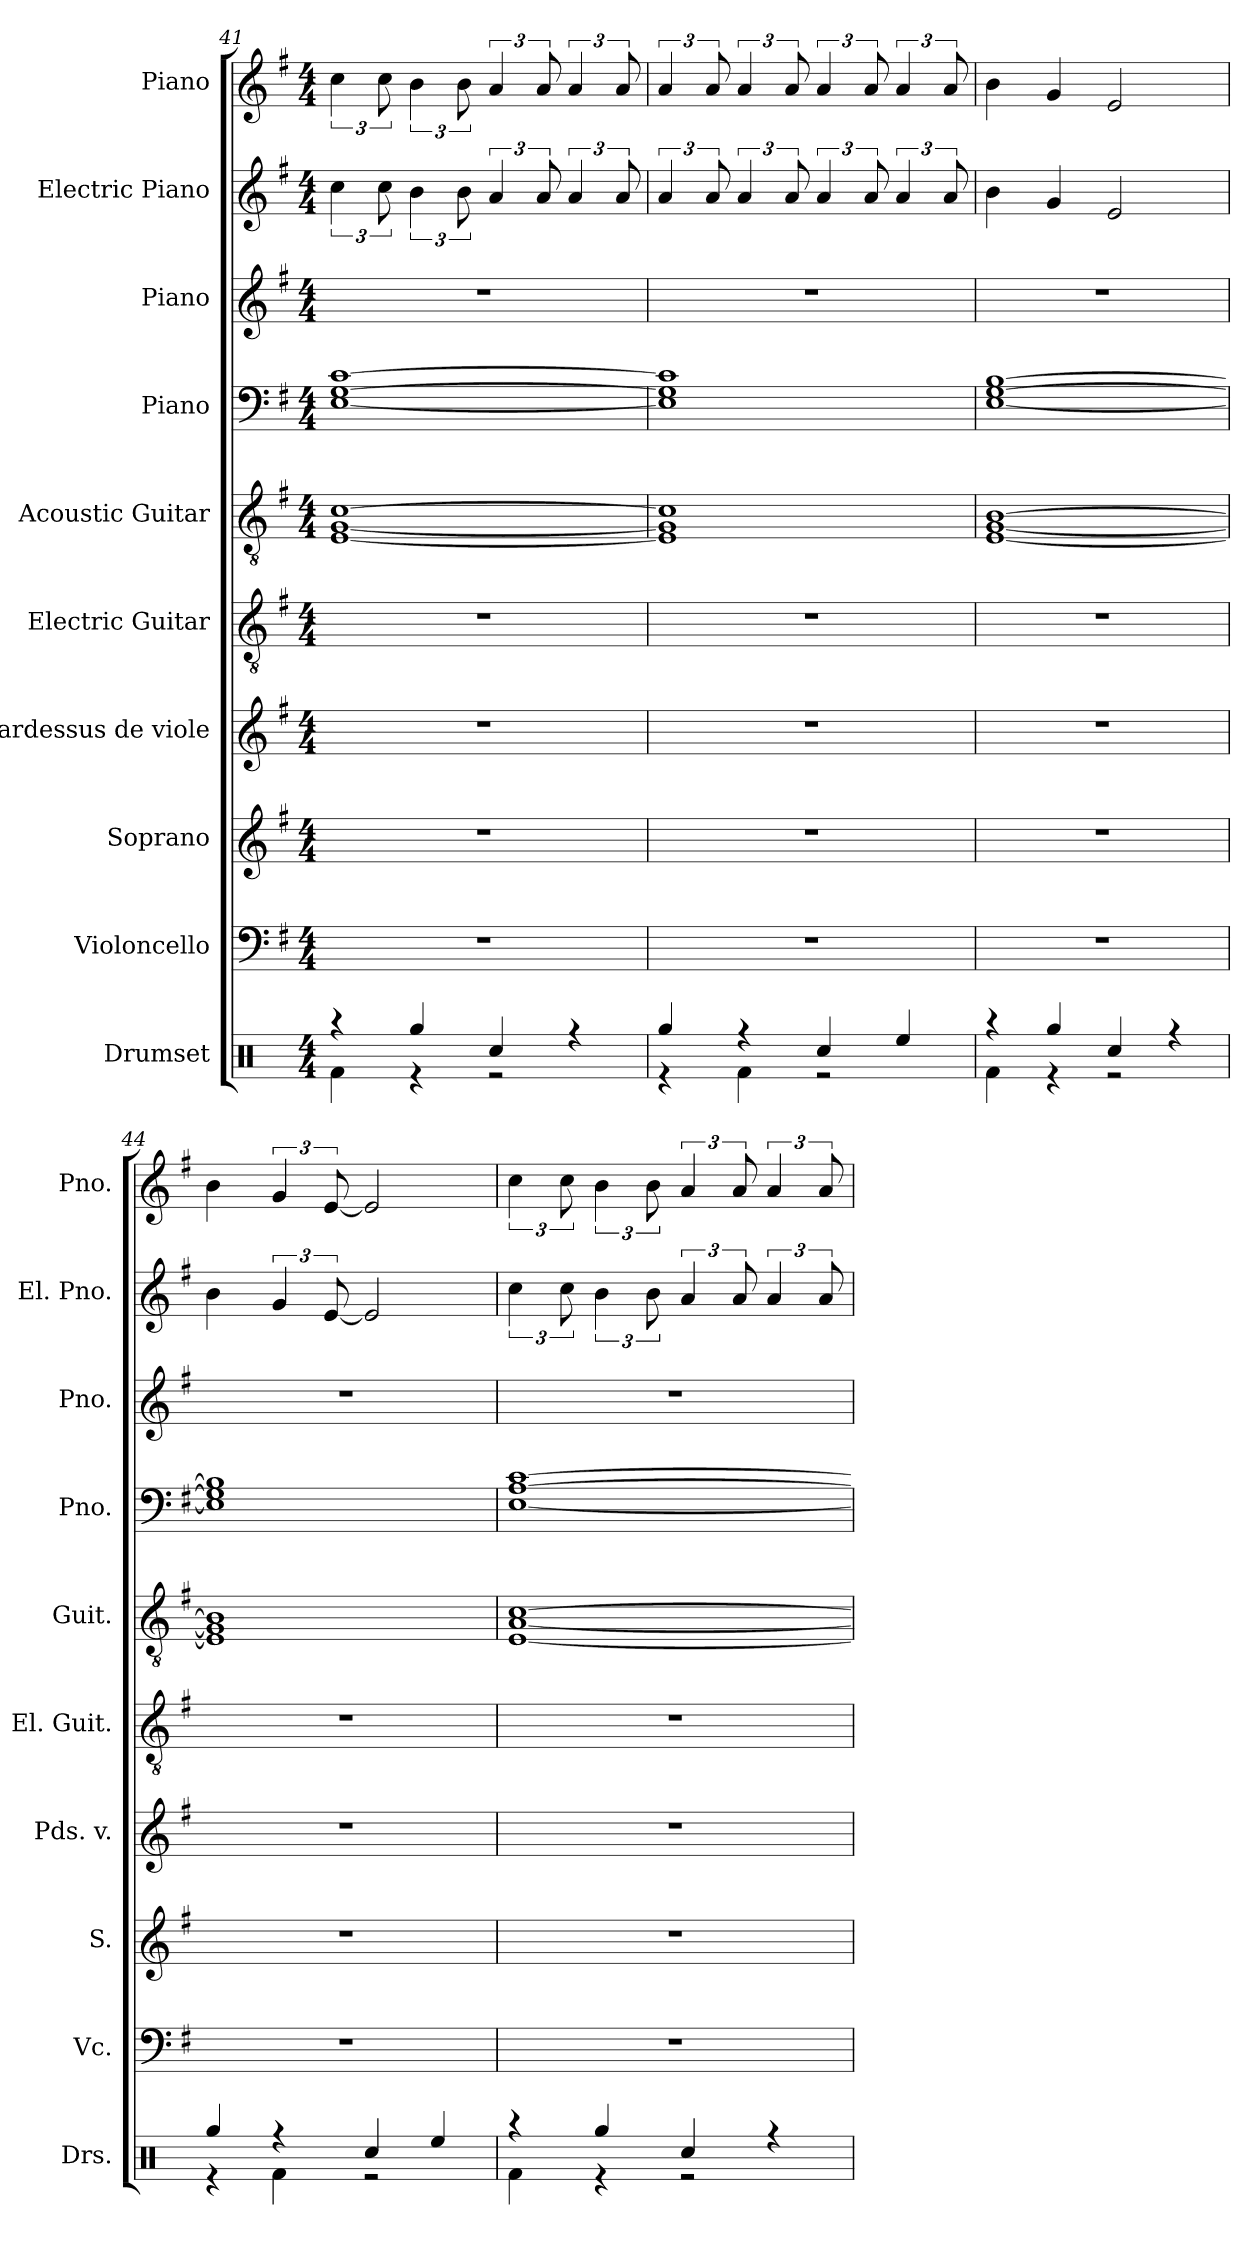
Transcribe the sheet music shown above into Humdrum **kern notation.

**kern	**kern	**kern	**kern	**kern	**kern	**kern	**kern	**kern	**kern
*part10	*part9	*part8	*part7	*part6	*part5	*part4	*part3	*part2	*part1
*staff10	*staff9	*staff8	*staff7	*staff6	*staff5	*staff4	*staff3	*staff2	*staff1
*I"Drumset	*I"Violoncello	*I"Soprano	*I"Pardessus de viole	*I"Electric Guitar	*I"Acoustic Guitar	*I"Piano	*I"Piano	*I"Electric Piano	*I"Piano
*I'Drs.	*I'Vc.	*I'S.	*I'Pds. v.	*I'El. Guit.	*I'Guit.	*I'Pno.	*I'Pno.	*I'El. Pno.	*I'Pno.
*clefX	*clefF4	*clefG2	*clefG2	*clefGv2	*clefGv2	*clefF4	*clefG2	*clefG2	*clefG2
*k[]	*k[f#]	*k[f#]	*k[f#]	*k[f#]	*k[f#]	*k[f#]	*k[f#]	*k[f#]	*k[f#]
*M4/4	*M4/4	*M4/4	*M4/4	*M4/4	*M4/4	*M4/4	*M4/4	*M4/4	*M4/4
=41	=41	=41	=41	=41	=41	=41	=41	=41	=41
*^	*	*	*	*	*	*	*	*	*
4r	4Rf\	1r	1r	1r	1r	[1E [1G [1c	[1E [1G [1c	1r	6cc\	6cc\
.	.	.	.	.	.	.	.	.	12cc\	12cc\
4Rgg/	4r	.	.	.	.	.	.	.	6b\	6b\
.	.	.	.	.	.	.	.	.	12b\	12b\
4Rcc/	2r	.	.	.	.	.	.	.	6a/	6a/
.	.	.	.	.	.	.	.	.	12a/	12a/
4r	.	.	.	.	.	.	.	.	6a/	6a/
.	.	.	.	.	.	.	.	.	12a/	12a/
=42	=42	=42	=42	=42	=42	=42	=42	=42	=42	=42
4Rgg/	4r	1r	1r	1r	1r	1E] 1G] 1c]	1E] 1G] 1c]	1r	6a/	6a/
.	.	.	.	.	.	.	.	.	12a/	12a/
4r	4Rf\	.	.	.	.	.	.	.	6a/	6a/
.	.	.	.	.	.	.	.	.	12a/	12a/
4Rcc/	2r	.	.	.	.	.	.	.	6a/	6a/
.	.	.	.	.	.	.	.	.	12a/	12a/
4Ree/	.	.	.	.	.	.	.	.	6a/	6a/
.	.	.	.	.	.	.	.	.	12a/	12a/
=43	=43	=43	=43	=43	=43	=43	=43	=43	=43	=43
4r	4Rf\	1r	1r	1r	1r	[1E [1G [1B	[1E [1G [1B	1r	4b\	4b\
4Rgg/	4r	.	.	.	.	.	.	.	4g/	4g/
4Rcc/	2r	.	.	.	.	.	.	.	2e/	2e/
4r	.	.	.	.	.	.	.	.	.	.
=44	=44	=44	=44	=44	=44	=44	=44	=44	=44	=44
4Rgg/	4r	1r	1r	1r	1r	1E] 1G] 1B]	1E] 1G] 1B]	1r	4b\	4b\
4r	4Rf\	.	.	.	.	.	.	.	6g/	6g/
.	.	.	.	.	.	.	.	.	[12e/	[12e/
4Rcc/	2r	.	.	.	.	.	.	.	2e/]	2e/]
4Ree/	.	.	.	.	.	.	.	.	.	.
!!LO:PB:g=z
=45	=45	=45	=45	=45	=45	=45	=45	=45	=45	=45
4r	4Rf\	1r	1r	1r	1r	[1E [1A [1c	[1E [1A [1c	1r	6cc\	6cc\
.	.	.	.	.	.	.	.	.	12cc\	12cc\
4Rgg/	4r	.	.	.	.	.	.	.	6b\	6b\
.	.	.	.	.	.	.	.	.	12b\	12b\
4Rcc/	2r	.	.	.	.	.	.	.	6a/	6a/
.	.	.	.	.	.	.	.	.	12a/	12a/
4r	.	.	.	.	.	.	.	.	6a/	6a/
.	.	.	.	.	.	.	.	.	12a/	12a/
*v	*v	*	*	*	*	*	*	*	*	*
=	=	=	=	=	=	=	=	=	=
*-	*-	*-	*-	*-	*-	*-	*-	*-	*-
